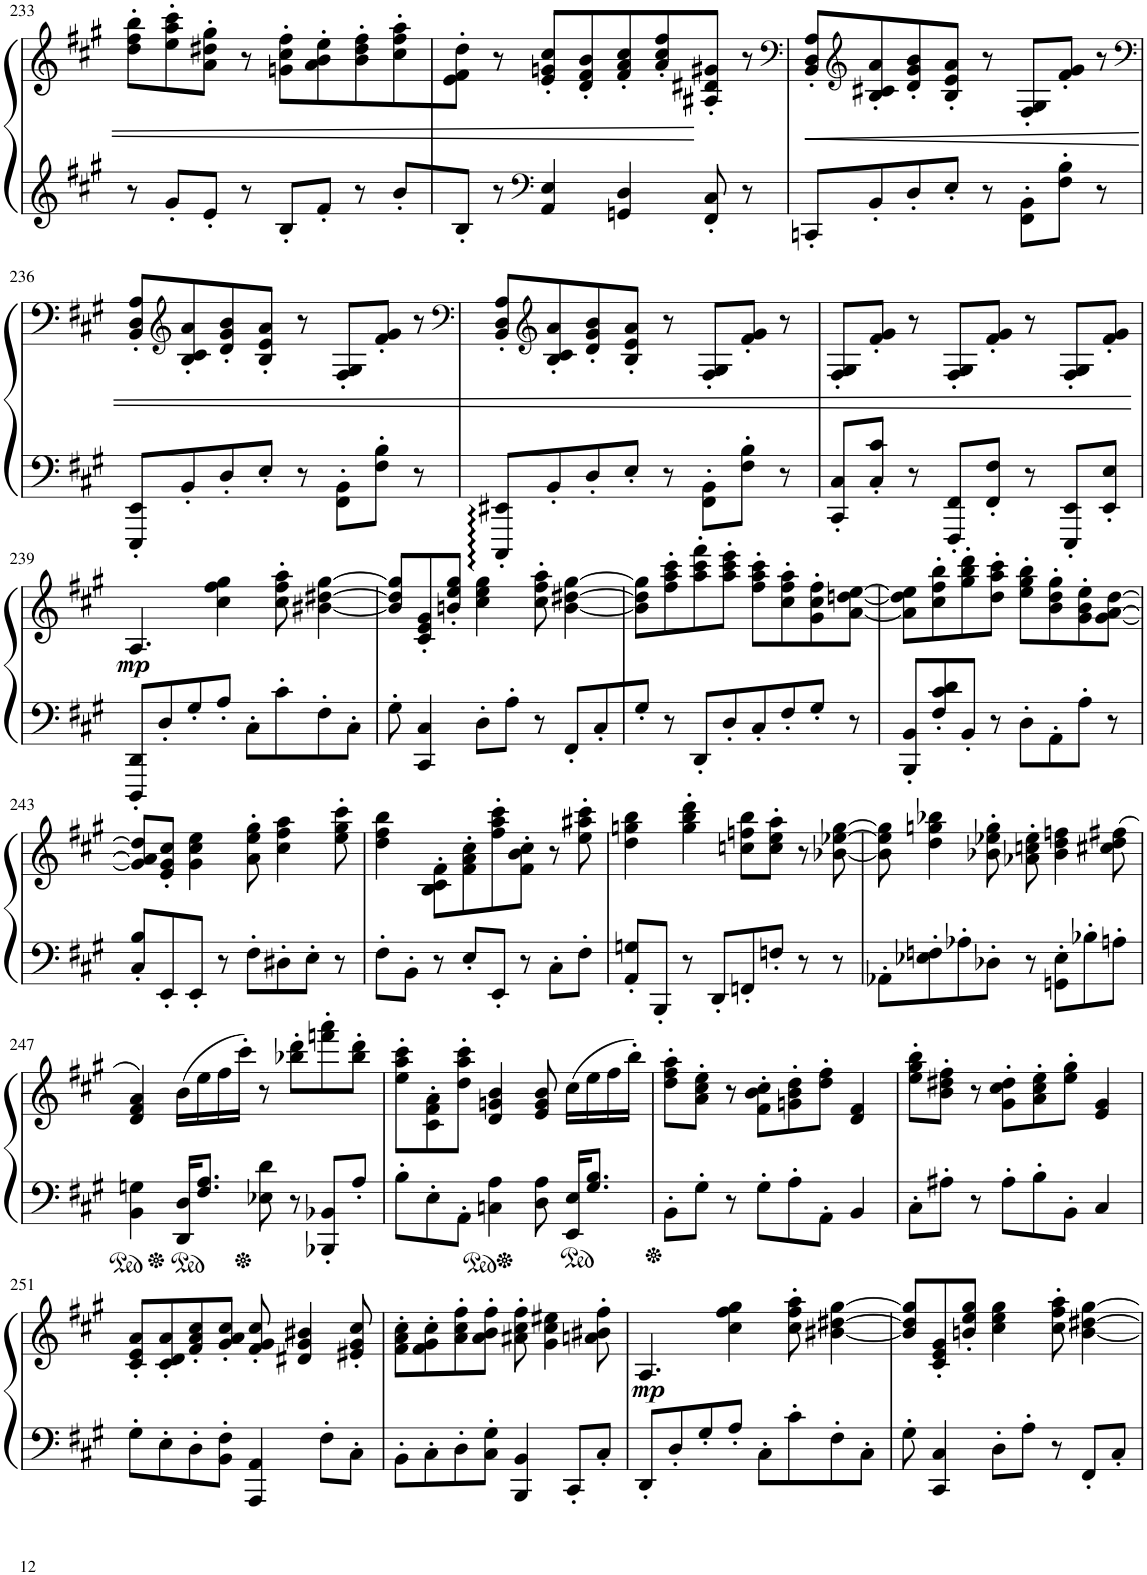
**kern	**kern	**dynam
*part1	*part1	*part1
*staff2	*staff1	*staff1/2
*I"Piano	*	*
*I'Pno.	*	*
!!LO:PB:g=z
*clefG2	*clefG2	*
*k[f#c#g#]	*k[f#c#g#]	*
*M4/4	*M4/4	*
=233	=233	=233
8r	8dd\' 8ff#\' 8bb\'L	.
8g#'/L	8ee\' 8aa\' 8ccc#\'	.
8e'/J	8a\' 8dd#X\' 8gg#\'J	.
8r	8r	.
8B'/L	8gn\' 8cc#\' 8ff#\'L	.
8f#'/J	8a\' 8b\' 8ee\'	.
8r	8b\' 8dd#\' 8ff#\'	.
8b'/L	8cc#\' 8ff#\' 8aa\'	.
=234	=234	=234
8B'/J	8e\' 8f#\' 8dd\'J	.
8r	8r	.
*clefF4	*	*
4AA/ 4E/	8e/' 8gn/' 8cc#/'L	.
.	8d/' 8f#/' 8b/'	.
4GGn/ 4D/	8f#/' 8a/' 8cc#/'	.
.	8a/' 8cc#/' 8ff#/'	.
8FF#/' 8C#/'	8A#X/' 8d#X/' 8g#X/'J	.
8r	8r	.
=235	=235	=235
*	*clefF4	*
!	!	!LO:HP:b
8CCn'/L	8BB/' 8D/' 8A/'L	<
*	*clefG2	*
8BB'/	8B/' 8c#X/' 8a/'	.
8D'/	8d/' 8g#/' 8b/'	.
8E'/J	8B/' 8e/' 8a/'J	.
8r	8r	.
8FF#\' 8BB\'L	8F#/' 8G#/'L	.
8F#\' 8B\'J	8f#/' 8g#/'J	.
8r	8r	.
!!LO:LB:g=z
=236	=236	=236
*	*clefF4	*
8EEE/' 8EE/'L	8BB/' 8D/' 8A/'L	.
*	*clefG2	*
8BB'/	8B/' 8c#/' 8a/'	.
8D'/	8d/' 8g#/' 8b/'	.
8E'/J	8B/' 8e/' 8a/'J	.
8r	8r	.
8FF#\' 8BB\'L	8F#/' 8G#/'L	.
8F#\' 8B\'J	8f#/' 8g#/'J	.
8r	8r	.
=237	=237	=237
*	*clefF4	*
8CCC#/' 8EE#X/'L	8BB/' 8D/' 8A/'L	.
*	*clefG2	*
8BB'/	8B/' 8c#/' 8a/'	.
8D'/	8d/' 8g#/' 8b/'	.
8E'/J	8B/' 8e/' 8a/'J	.
8r	8r	.
8FF#\' 8BB\'L	8F#/' 8G#/'L	.
8F#\' 8B\'J	8f#/' 8g#/'J	.
8r	8r	.
=238	=238	=238
8CC#/' 8C#/'L	8F#/' 8G#/'L	.
8C#/' 8c#/'J	8f#/' 8g#/'J	.
8r	8r	.
8FFF#/' 8FF#/'L	8F#/' 8G#/'L	.
8FF#/' 8F#/'J	8f#/' 8g#/'J	.
8r	8r	.
8EEE/' 8EE/'L	8F#/' 8G#/'L	.
8EE/' 8E/'J	8f#/' 8g#/'J	.
.	.	[
!!LO:LB:g=z
=239	=239	=239
!	!	!LO:DY:b
8DDD/' 8DD/'L	4.A/	mp
8D'/	.	.
8G#'/	.	.
8A'/J	4cc#\ 4ff#\ 4gg#\	.
8C#'\L	.	.
8c#'\	8cc#\' 8ff#\' 8aa\'	.
8F#'\	[4b#X\ [4dd#X\ [4gg#\	.
8C#'\J	.	.
=240	=240	=240
8G#'\	8b#/] 8dd#/] 8gg#/]L	.
4CC#/ 4C#/	8c#/' 8e/' 8g#/'	.
.	8bn/' 8ee/' 8gg#/'J	.
8D'\L	4cc#\ 4ee\ 4gg#\	.
8A'\J	.	.
8r	8cc#\' 8ff#\' 8aa\'	.
8FF#'/L	[4b\ [4dd#X\ [4gg#\	.
8C#'/	.	.
=241	=241	=241
8G#'/J	8b\] 8dd#\] 8gg#\]L	.
8r	8ff#\' 8aa\' 8ccc#\'	.
8DD'/L	8aa\' 8ccc#\' 8fff#\'	.
8D'/	8aa\' 8ccc#\' 8eee\'J	.
8C#'/	8ff#\' 8aa\' 8ccc#\'L	.
8F#'/	8cc#\' 8ff#\' 8aa\'	.
8G#'/J	8g#\' 8cc#\' 8ff#\'	.
8r	[8a\ [8ddn\ [8ee\J	.
=242	=242	=242
8BBB/' 8BB/'L	8a\] 8dd\] 8ee\]L	.
8F#/' 8c#/' 8d/'	8cc#\' 8ff#\' 8bb\'	.
8BB'/J	8gg#\' 8bb\' 8ddd\'	.
8r	8dd\' 8aa\' 8ccc#\'J	.
8D'\L	8ee\' 8gg#\' 8bb\'L	.
8AA'\	8b\' 8dd\' 8gg#\'	.
8A'\J	8g#\' 8b\' 8ee\'	.
8r	[8g#\ [8a\ [8dd\J	.
!!LO:LB:g=z
=243	=243	=243
8C#/' 8B/'L	8g#/] 8a/] 8dd/]L	.
8EE'/	8e/' 8g#/' 8cc#/'J	.
8EE'/J	4g#\ 4cc#\ 4ee\	.
8r	.	.
8F#'\L	8a\' 8ee\' 8gg#\'	.
8D#X'\	4cc#\ 4ff#\ 4aa\	.
8E'\J	.	.
8r	8ee\' 8gg#\' 8ccc#\'	.
=244	=244	=244
8F#'\L	4dd\ 4ff#\ 4bb\	.
8BB'\J	.	.
8r	8B\' 8c#\' 8f#\'L	.
8E'/L	8f#\' 8a\' 8cc#\'	.
8EE'/J	8ff#\' 8aa\' 8ccc#\'	.
8r	8f#\' 8b\' 8cc#\'J	.
8C#'\L	8r	.
8F#'\J	8ee\' 8aa#X\' 8ccc#\'	.
=245	=245	=245
8AA/' 8Gn/'L	4dd\ 4ggn\ 4bb\	.
8BBB'/J	.	.
8r	4gg\' 4bb\' 4ddd\'	.
8DD'/L	.	.
8FFn'/	8ccn\ 8ffn\ 8bb\L	.
8Fn'/J	8cc\' 8ee\' 8aa\'J	.
8r	8r	.
8r	[8b-X\ [8ee-X\ [8gg\	.
=246	=246	=246
8AA-X'\L	8b-\] 8ee-\] 8gg\]	.
8E-X\' 8Fn\'	4dd\ 4ggn\ 4bb-X\	.
8A-X'\	.	.
8D-X'\J	8b-X\' 8ee-X\' 8gg\'	.
8r	8a-X\' 8ccn\' 8ee-\'	.
8GGn\' 8E-\'L	4b-\ 4dd\ 4ffn\	.
8B-X'\	.	.
8An'\J	(8cc#X\ 8dd\ 8ff#X\	.
!!LO:LB:g=z
=247	=247	=247
4BB\ 4Gn\	4d/ 4f#/ 4a/)	.
16DD/ 16D/KL	(16b\LL	.
8.F#/ 8.A/J	16ee\	.
.	16ff#\	.
.	16ccc#'\JJ)	.
8E-X\ 8d\	8r	.
8r	8bb-X\' 8ddd\'L	.
8BBB-X/' 8BB-X/'L	8fffn\' 8aaa\'	.
8A'/J	8bb-\' 8ddd\'J	.
=248	=248	=248
8B'\L	8ee\' 8aa\' 8ccc#\'L	.
8E'\	8c#\' 8f#\' 8a\'	.
8AA'\J	8dd\' 8aa\' 8ccc#\'J	.
4Cn\ 4A\	4d/ 4gn/ 4b/	.
8D\ 8A\	8e/ 8g/ 8b/	.
16EE/ 16E/KL	(16cc#\LL	.
8.G#/ 8.B/J	16ee\	.
.	16ff#\	.
.	16bb'\JJ)	.
=249	=249	=249
8BB'\L	8dd\' 8ff#\' 8aa\'L	.
8G#'\J	8a\' 8cc#\' 8ee\'J	.
8r	8r	.
8G#'\L	8f#\' 8b\' 8cc#\'L	.
8A'\	8gn\' 8b\' 8dd\'	.
8AA'\J	8dd\' 8ff#\'J	.
4BB/	4d/ 4f#/	.
=250	=250	=250
8C#'\L	8ee\' 8gg#\' 8bb\'L	.
8A#X'\J	8b\' 8dd#X\' 8ff#\'J	.
8r	8r	.
8A#'\L	8g#\' 8cc#\' 8dd#\'L	.
8B'\	8a\' 8cc#\' 8ee\'	.
8BB'\J	8ee\' 8gg#\'J	.
4C#/	4e/ 4g#/	.
!!LO:LB:g=z
=251	=251	=251
8G#'\L	8c#/' 8e/' 8a/'L	.
8E'\	8c#/' 8d/' 8a/'	.
8D'\	8f#/' 8a/' 8cc#/'	.
8BB\' 8F#\'J	8g#/' 8a/' 8cc#/'J	.
4AAA/ 4AA/	8f#/' 8g#/' 8cc#/'	.
.	4d#X/ 4g#/ 4b#X/	.
8F#'\L	.	.
8C#'\J	8e#X/' 8g#/' 8cc#/'	.
=252	=252	=252
8BB'\L	8f#\' 8a\' 8cc#\'L	.
8C#'\	8f#\' 8g#\' 8cc#\'	.
8D'\	8a\' 8cc#\' 8ff#\'	.
8C#\' 8G#\'J	8a\' 8b\' 8ff#\'J	.
4BBB/ 4BB/	8a#X\' 8cc#\' 8ff#\'	.
.	4g#\ 4cc#\ 4ee#X\	.
8CC#'/L	.	.
8C#'/J	8an\' 8b#X\' 8ff#\'	.
=253	=253	=253
!	!	!LO:DY:b
8DD'/L	4.A/	mp
8D'/	.	.
8G#'/	.	.
8A'/J	4cc#\ 4ff#\ 4gg#\	.
8C#'\L	.	.
8c#'\	8cc#\' 8ff#\' 8aa\'	.
8F#'\	[4b#X\ [4dd#X\ [4gg#\	.
8C#'\J	.	.
=254	=254	=254
8G#'\	8b#/] 8dd#/] 8gg#/]L	.
4CC#/ 4C#/	8c#/' 8e/' 8g#/'	.
.	8bn/' 8ee/' 8gg#/'J	.
8D'\L	4cc#\ 4ee\ 4gg#\	.
8A'\J	.	.
8r	8cc#\' 8ff#\' 8aa\'	.
8FF#'/L	[4b\ [4dd#X\ [4gg#\	.
8C#'/J	.	.
=	=	=
*-	*-	*-
